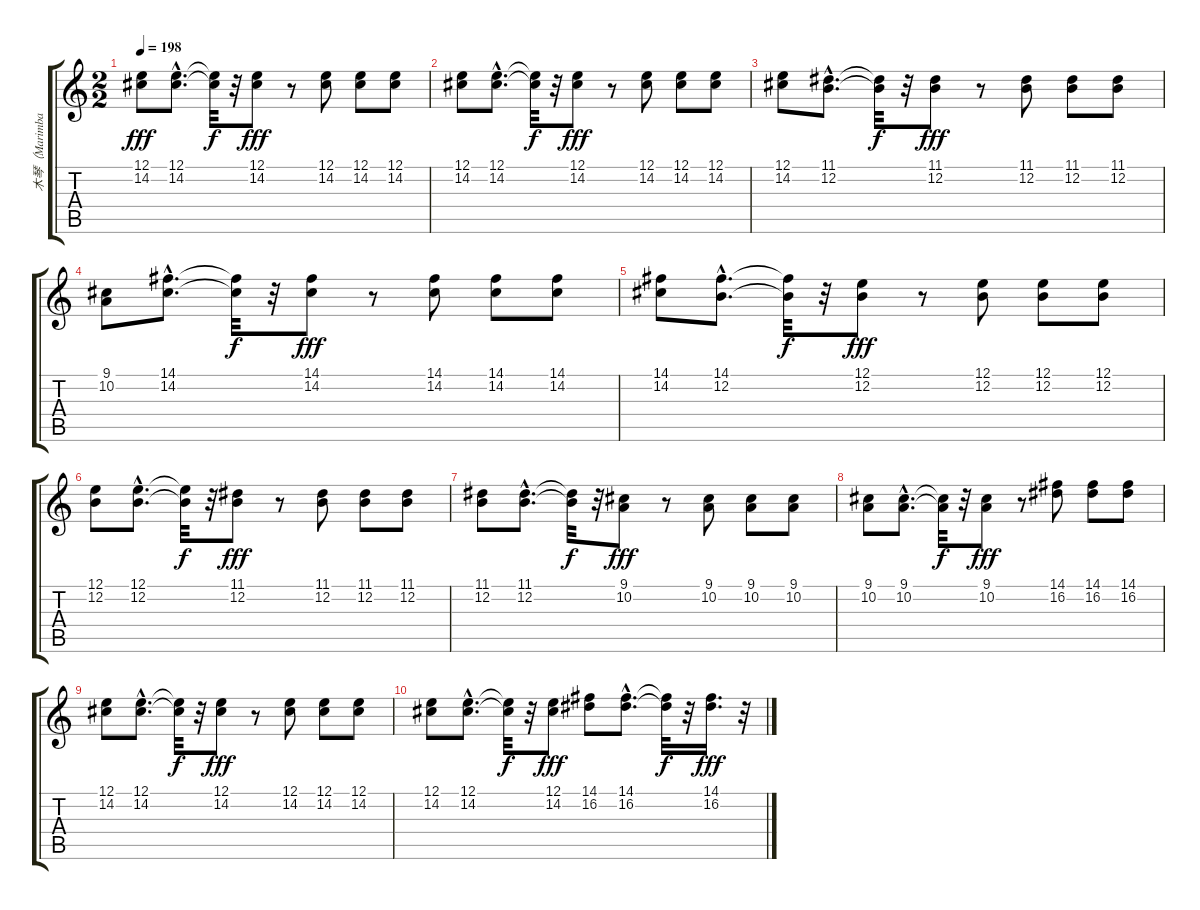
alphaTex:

\track ("木琴（Marimba）" "木琴（Marimba") {instrument marimba}
\staff {score tabs}
\tuning (E4 B3 G3 D3 A2 E2) {hide}
\ts (2 2)
\tempo 198
\clef g2
\ks c
(12.1 14.2).8{dy fff} (12.1{hac} 14.2{hac}).8{d} (12.1{t} 14.2{t}).32{dy f} r.32 (12.1 14.2).8{dy fff} r.8 (12.1 14.2).8 (12.1 14.2).8 (12.1 14.2).8 |
(12.1 14.2).8 (12.1{hac} 14.2{hac}).8{d} (12.1{t} 14.2{t}).32{dy f} r.32 (12.1 14.2).8{dy fff} r.8 (12.1 14.2).8 (12.1 14.2).8 (12.1 14.2).8 |
(12.1 14.2).8 (11.1{hac} 12.2{hac}).8{d} (11.1{t} 12.2{t}).32{dy f} r.32 (11.1 12.2).8{dy fff} r.8 (11.1 12.2).8 (11.1 12.2).8 (11.1 12.2).8 |
(9.1 10.2).8 (14.1{hac} 14.2{hac}).8{d} (14.1{t} 14.2{t}).32{dy f} r.32 (14.1 14.2).8{dy fff} r.8 (14.1 14.2).8 (14.1 14.2).8 (14.1 14.2).8 |
(14.1 14.2).8 (14.1{hac} 12.2{hac}).8{d} (14.1{t} 12.2{t}).32{dy f} r.32 (12.1 12.2).8{dy fff} r.8 (12.1 12.2).8 (12.1 12.2).8 (12.1 12.2).8 |
(12.1 12.2).8 (12.1{hac} 12.2{hac}).8{d} (12.1{t} 12.2{t}).32{dy f} r.32 (11.1 12.2).8{dy fff} r.8 (11.1 12.2).8 (11.1 12.2).8 (11.1 12.2).8 |
(11.1 12.2).8 (11.1{hac} 12.2{hac}).8{d} (11.1{t} 12.2{t}).32{dy f} r.32 (9.1 10.2).8{dy fff} r.8 (9.1 10.2).8 (9.1 10.2).8 (9.1 10.2).8 |
(9.1 10.2).8 (9.1{hac} 10.2{hac}).8{d} (9.1{t} 10.2{t}).32{dy f} r.32 (9.1 10.2).8{dy fff} r.8 (14.1 16.2).8 (14.1 16.2).8 (14.1 16.2).8 |
(12.1 14.2).8 (12.1{hac} 14.2{hac}).8{d} (12.1{t} 14.2{t}).32{dy f} r.32 (12.1 14.2).8{dy fff} r.8 (12.1 14.2).8 (12.1 14.2).8 (12.1 14.2).8 |
(12.1 14.2).8 (12.1{hac} 14.2{hac}).8{d} (12.1{t} 14.2{t}).32{dy f} r.32 (12.1 14.2).8{dy fff} (14.1 16.2).8 (14.1{hac} 16.2{hac}).8{d} (14.1{t} 16.2{t}).32{dy f} r.32 (14.1 16.2).16{d dy fff} r.32
